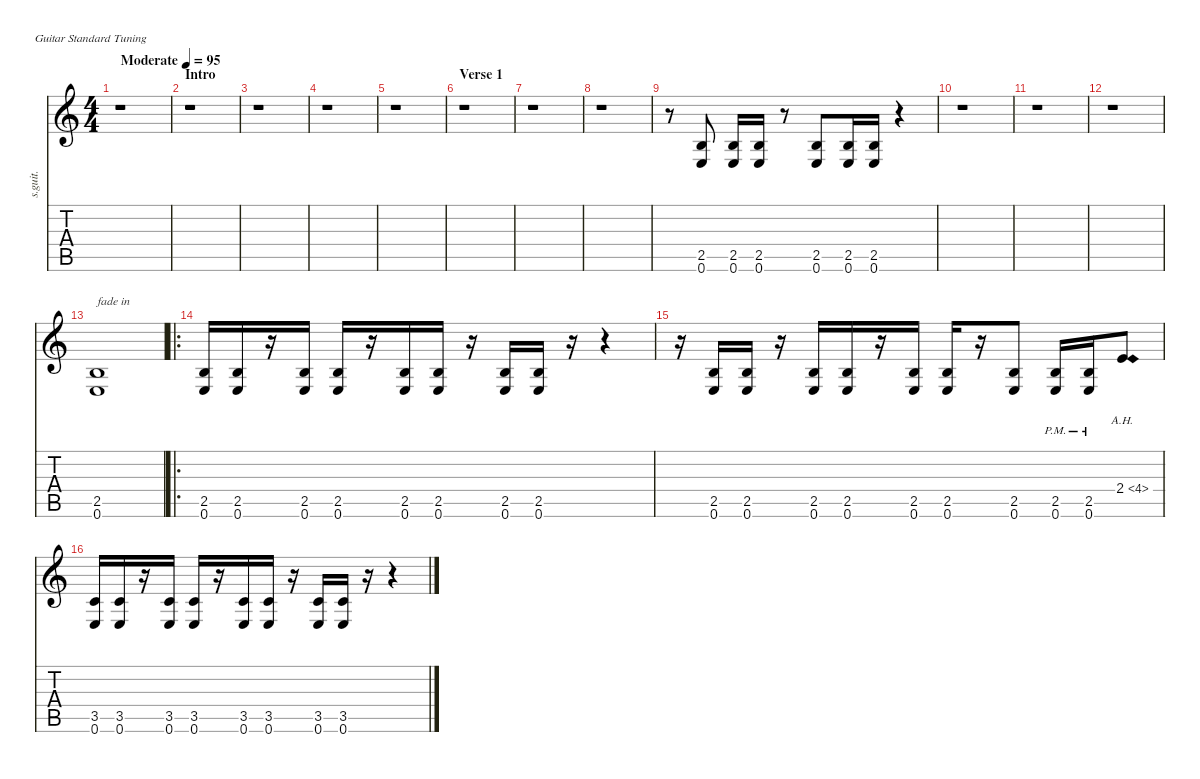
\defaultSystemsLayout 4
\hideDynamics
\bracketExtendMode nobrackets
\track ("Ben Moody" "s.guit.") {instrument distortionguitar}
\staff {score tabs}
\tuning (E4 B3 G3 D3 A2 E2)
\ts (4 4)
\beaming (8 2 2 2 2)
\tempo (95 "Moderate")
\clef g2
\ks c
r.1{dy p instrument distortionguitar} |
\section ("" "Intro")
r.1 |
r.1 |
r.1 |
r.1 |
\section ("" "Verse 1")
r.1 |
r.1 |
r.1 |
r.8 (2.5 0.6).8{lyrics (0 "") lyrics (1 "") lyrics (2 "") lyrics (3 "") lyrics (4 "")} (2.5 0.6).16{lyrics (0 "") lyrics (1 "") lyrics (2 "") lyrics (3 "") lyrics (4 "")} (2.5 0.6).16{lyrics (0 "") lyrics (1 "") lyrics (2 "") lyrics (3 "") lyrics (4 "")} r.8 (2.5 0.6).8{lyrics (0 "") lyrics (1 "") lyrics (2 "") lyrics (3 "") lyrics (4 "") dy ppp} (2.5 0.6).16{lyrics (0 "") lyrics (1 "") lyrics (2 "") lyrics (3 "") lyrics (4 "")} (2.5 0.6).16{lyrics (0 "") lyrics (1 "") lyrics (2 "") lyrics (3 "") lyrics (4 "")} r.4 |
r.1 |
r.1 |
r.1 |
(2.5 0.6).1{txt "fade in" lyrics (0 "") lyrics (1 "") lyrics (2 "") lyrics (3 "") lyrics (4 "") dy f} |
\ro
(2.5 0.6).16{lyrics (0 "") lyrics (1 "") lyrics (2 "") lyrics (3 "") lyrics (4 "")} (2.5 0.6).16{lyrics (0 "") lyrics (1 "") lyrics (2 "") lyrics (3 "") lyrics (4 "")} r.16 (2.5 0.6).16{lyrics (0 "") lyrics (1 "") lyrics (2 "") lyrics (3 "") lyrics (4 "")} (2.5 0.6).16{lyrics (0 "") lyrics (1 "") lyrics (2 "") lyrics (3 "") lyrics (4 "")} r.16 (2.5 0.6).16{lyrics (0 "") lyrics (1 "") lyrics (2 "") lyrics (3 "") lyrics (4 "")} (2.5 0.6).16{lyrics (0 "") lyrics (1 "") lyrics (2 "") lyrics (3 "") lyrics (4 "")} r.16 (2.5 0.6).16{lyrics (0 "") lyrics (1 "") lyrics (2 "") lyrics (3 "") lyrics (4 "")} (2.5 0.6).16{lyrics (0 "") lyrics (1 "") lyrics (2 "") lyrics (3 "") lyrics (4 "")} r.16 r.4 |
r.16 (2.5 0.6).16{lyrics (0 "") lyrics (1 "") lyrics (2 "") lyrics (3 "") lyrics (4 "")} (2.5 0.6).16{lyrics (0 "") lyrics (1 "") lyrics (2 "") lyrics (3 "") lyrics (4 "")} r.16 (2.5 0.6).16{lyrics (0 "") lyrics (1 "") lyrics (2 "") lyrics (3 "") lyrics (4 "")} (2.5 0.6).16{lyrics (0 "") lyrics (1 "") lyrics (2 "") lyrics (3 "") lyrics (4 "")} r.16 (2.5 0.6).16{lyrics (0 "") lyrics (1 "") lyrics (2 "") lyrics (3 "") lyrics (4 "")} (2.5 0.6).16{lyrics (0 "") lyrics (1 "") lyrics (2 "") lyrics (3 "") lyrics (4 "")} r.16 (2.5 0.6).8{lyrics (0 "") lyrics (1 "") lyrics (2 "") lyrics (3 "") lyrics (4 "")} (0.6{pm} 2.5{pm}).16{lyrics (0 "") lyrics (1 "") lyrics (2 "") lyrics (3 "") lyrics (4 "")} (0.6{pm} 2.5{pm}).16{lyrics (0 "") lyrics (1 "") lyrics (2 "") lyrics (3 "") lyrics (4 "")} 2.4{ah 2}.8{lyrics (0 "") lyrics (1 "") lyrics (2 "") lyrics (3 "") lyrics (4 "")} |
(3.5 0.6).16{lyrics (0 "") lyrics (1 "") lyrics (2 "") lyrics (3 "") lyrics (4 "")} (3.5 0.6).16{lyrics (0 "") lyrics (1 "") lyrics (2 "") lyrics (3 "") lyrics (4 "")} r.16 (3.5 0.6).16{lyrics (0 "") lyrics (1 "") lyrics (2 "") lyrics (3 "") lyrics (4 "")} (3.5 0.6).16{lyrics (0 "") lyrics (1 "") lyrics (2 "") lyrics (3 "") lyrics (4 "")} r.16 (3.5 0.6).16{lyrics (0 "") lyrics (1 "") lyrics (2 "") lyrics (3 "") lyrics (4 "")} (3.5 0.6).16{lyrics (0 "") lyrics (1 "") lyrics (2 "") lyrics (3 "") lyrics (4 "")} r.16 (3.5 0.6).16{lyrics (0 "") lyrics (1 "") lyrics (2 "") lyrics (3 "") lyrics (4 "")} (3.5 0.6).16{lyrics (0 "") lyrics (1 "") lyrics (2 "") lyrics (3 "") lyrics (4 "")} r.16 r.4
